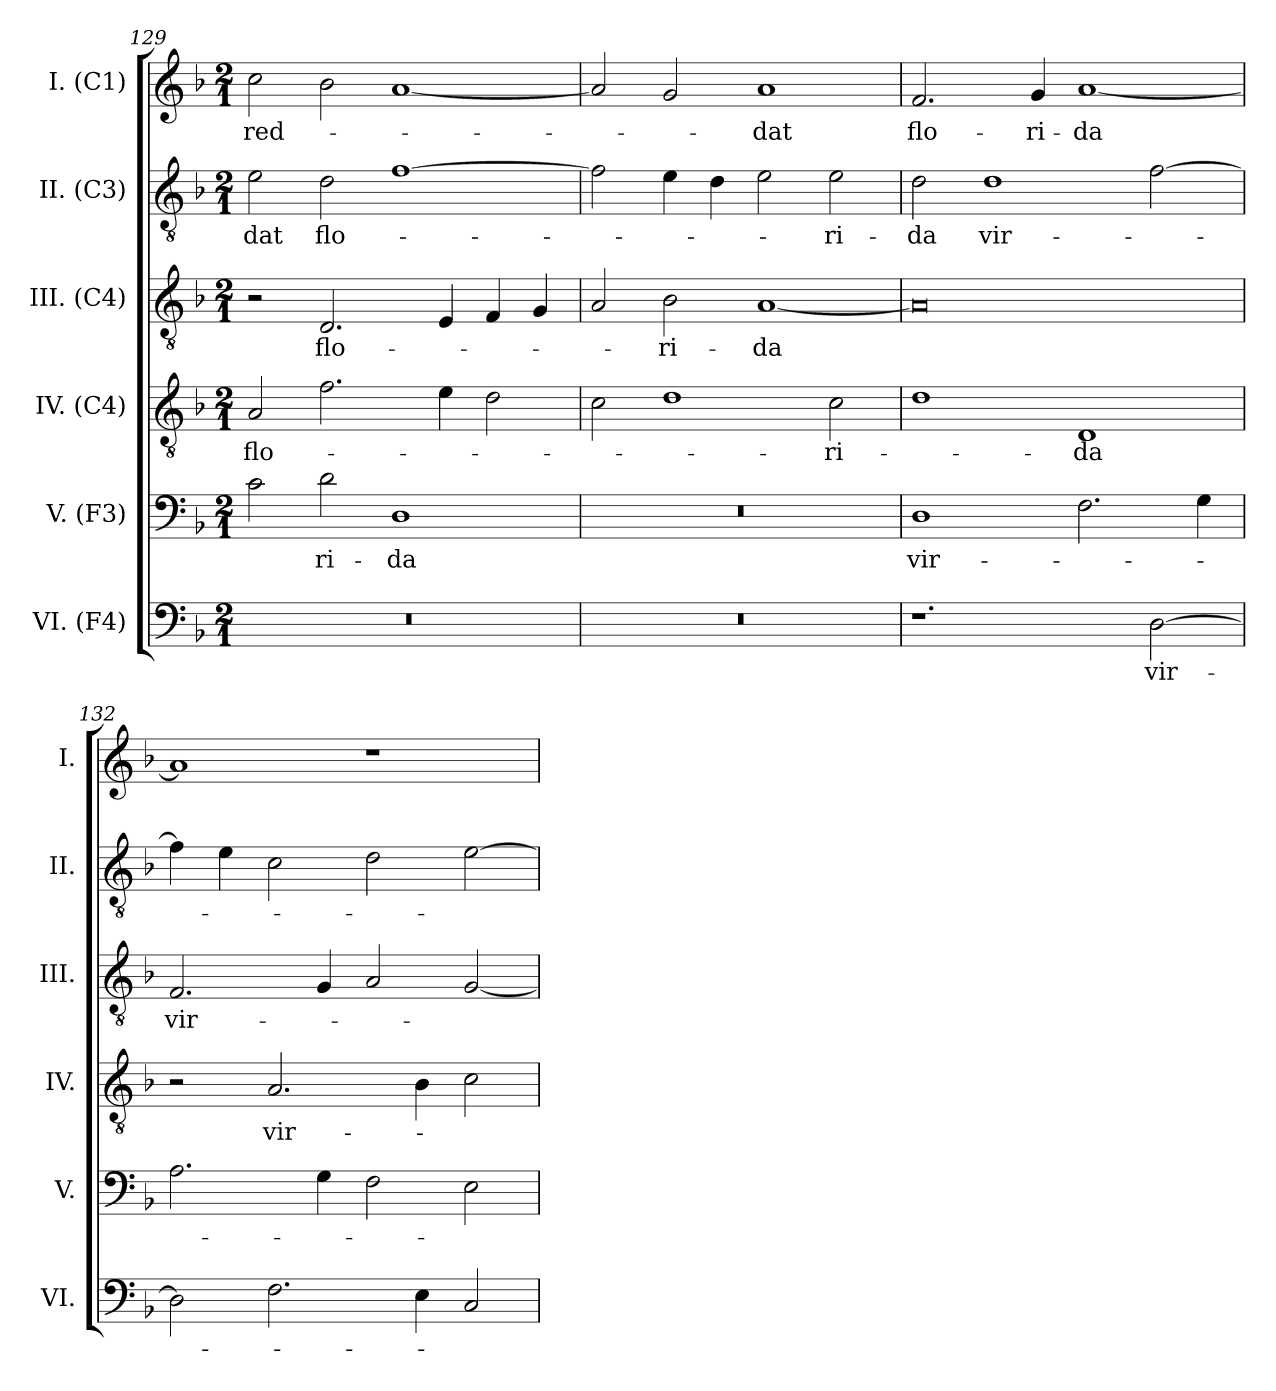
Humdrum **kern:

**kern	**text	**kern	**text	**kern	**text	**kern	**text	**kern	**text	**kern	**text
*part6	*part6	*part5	*part5	*part4	*part4	*part3	*part3	*part2	*part2	*part1	*part1
*staff6	*staff6	*staff5	*staff5	*staff4	*staff4	*staff3	*staff3	*staff2	*staff2	*staff1	*staff1
*I"VI. (F4)	*	*I"V. (F3)	*	*I"IV. (C4)	*	*I"III. (C4)	*	*I"II. (C3)	*	*I"I. (C1)	*
*I'VI.	*	*I'V.	*	*I'IV.	*	*I'III.	*	*I'II.	*	*I'I.	*
*clefF4	*	*clefF4	*	*clefGv2	*	*clefGv2	*	*clefGv2	*	*clefG2	*
*	*	*	*	*	*	*ITrd7c12	*	*	*	*	*
*k[b-]	*	*k[b-]	*	*k[b-]	*	*k[b-]	*	*k[b-]	*	*k[b-]	*
*F:	*	*F:	*	*F:	*	*F:	*	*F:	*	*F:	*
*M2/1	*	*M2/1	*	*M2/1	*	*M2/1	*	*M2/1	*	*M2/1	*
=129	=129	=129	=129	=129	=129	=129	=129	=129	=129	=129	=129
!LO:N:vis=1	!	!	!	!	!	!	!	!	!	!	!
!	!	!	!	!	!LO:LY:b:color=#000000	!	!	!	!	!	!
!	!	!	!	!	!	!	!	!	!LO:LY:b:color=#000000	!	!
!	!	!	!	!	!	!	!	!	!	!	!LO:LY:b:color=#000000
0r	.	2ci\	.	2Ai/	flo-	2r	.	2ei\	-dat	2cci\	red-
!	!	!	!LO:LY:b:color=#000000	!	!	!	!	!	!	!	!
!	!	!	!	!	!	!	!LO:LY:b:color=#000000	!	!	!	!
!	!	!	!	!	!	!	!	!	!LO:LY:b:color=#000000	!	!
.	.	2di\	-ri-	2.fi\	.	2.DDi/	flo-	2di\	flo-	2b-i\	.
!	!	!	!LO:LY:b:color=#000000	!	!	!	!	!	!	!	!
.	.	1Di	-da	.	.	.	.	[1fi	.	[1ai	.
.	.	.	.	4ei\	.	4EEi/	.	.	.	.	.
.	.	.	.	2di\	.	4FFi/	.	.	.	.	.
.	.	.	.	.	.	4GGi/	.	.	.	.	.
!!LO:PB:g=z
=130	=130	=130	=130	=130	=130	=130	=130	=130	=130	=130	=130
!LO:N:vis=1	!	!LO:N:vis=1	!	!	!	!	!	!	!	!	!
0r	.	0r	.	2ci\	.	2AAi/	.	2fi\]	.	2ai/]	.
!	!	!	!	!	!	!	!LO:LY:b:color=#000000	!	!	!	!
.	.	.	.	1di	.	2BB-i\	-ri-	4ei\	.	2gi/	.
.	.	.	.	.	.	.	.	4di\	.	.	.
!	!	!	!	!	!	!	!LO:LY:b:color=#000000	!	!	!	!
!	!	!	!	!	!	!	!	!	!	!	!LO:LY:b:color=#000000
.	.	.	.	.	.	[1AAi	-da	2ei\	.	1ai	-dat
!	!	!	!	!	!LO:LY:b:color=#000000	!	!	!	!	!	!
!	!	!	!	!	!	!	!	!	!LO:LY:b:color=#000000	!	!
.	.	.	.	2ci\	-ri-	.	.	2ei\	-ri-	.	.
=131	=131	=131	=131	=131	=131	=131	=131	=131	=131	=131	=131
!	!	!	!LO:LY:b:color=#000000	!	!	!	!	!	!	!	!
!	!	!	!	!	!	!	!	!	!LO:LY:b:color=#000000	!	!
!	!	!	!	!	!	!	!	!	!	!	!LO:LY:b:color=#000000
1.r	.	1Di	vir-	1di	.	0AAi]	.	2di\	-da	2.fi/	flo-
!	!	!	!	!	!	!	!	!	!LO:LY:b:color=#000000	!	!
.	.	.	.	.	.	.	.	1di	vir-	.	.
!	!	!	!	!	!	!	!	!	!	!	!LO:LY:b:color=#000000
.	.	.	.	.	.	.	.	.	.	4gi/	-ri-
!	!	!	!	!	!LO:LY:b:color=#000000	!	!	!	!	!	!
!	!	!	!	!	!	!	!	!	!	!	!LO:LY:b:color=#000000
.	.	2.Fi\	.	1Di	-da	.	.	.	.	[1ai	-da
!	!LO:LY:b:color=#000000	!	!	!	!	!	!	!	!	!	!
[2Di\	vir-	.	.	.	.	.	.	[2fi\	.	.	.
.	.	4Gi\	.	.	.	.	.	.	.	.	.
=132	=132	=132	=132	=132	=132	=132	=132	=132	=132	=132	=132
!	!	!	!	!	!	!	!LO:LY:b:color=#000000	!	!	!	!
2Di\]	.	2.Ai\	.	2r	.	2.FFi/	vir-	4fi\]	.	1ai]	.
.	.	.	.	.	.	.	.	4ei\	.	.	.
!	!	!	!	!	!LO:LY:b:color=#000000	!	!	!	!	!	!
2.Fi\	.	.	.	2.Ai/	vir-	.	.	2ci\	.	.	.
.	.	4Gi\	.	.	.	4GGi/	.	.	.	.	.
.	.	2Fi\	.	.	.	2AAi/	.	2di\	.	1r	.
4Ei\	.	.	.	4B-i\	.	.	.	.	.	.	.
2Ci/	.	2Ei\	.	2ci\	.	[2GGi/	.	[2ei\	.	.	.
=	=	=	=	=	=	=	=	=	=	=	=
*-	*-	*-	*-	*-	*-	*-	*-	*-	*-	*-	*-
